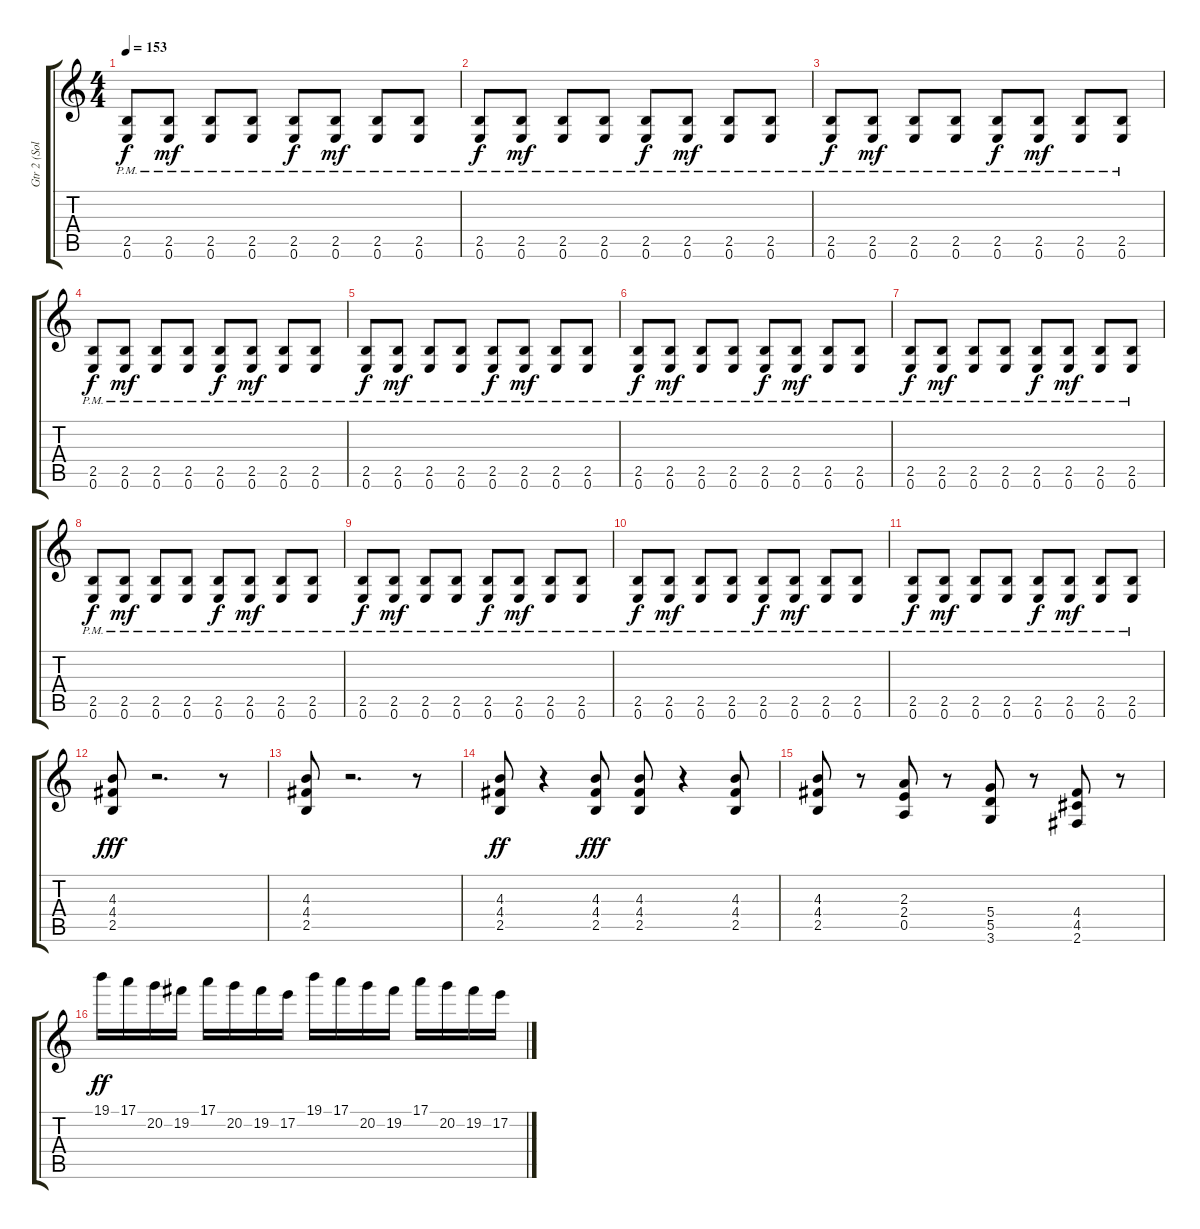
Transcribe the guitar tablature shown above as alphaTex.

\track ("Gtr 2 (Solo high)" "Gtr 2 (Sol") {instrument overdrivenguitar}
\staff {score tabs}
\tuning (E4 B3 G3 D3 A2 E2) {hide}
\ts (4 4)
\tempo 153
\clef g2
\ks c
(2.5{pm} 0.6{pm}).8{dy f} (2.5{pm} 0.6{pm}).8{dy mf} (2.5{pm} 0.6{pm}).8 (2.5{pm} 0.6{pm}).8 (2.5{pm} 0.6{pm}).8{dy f} (2.5{pm} 0.6{pm}).8{dy mf} (2.5{pm} 0.6{pm}).8 (2.5{pm} 0.6{pm}).8 |
(2.5{pm} 0.6{pm}).8{dy f} (2.5{pm} 0.6{pm}).8{dy mf} (2.5{pm} 0.6{pm}).8 (2.5{pm} 0.6{pm}).8 (2.5{pm} 0.6{pm}).8{dy f} (2.5{pm} 0.6{pm}).8{dy mf} (2.5{pm} 0.6{pm}).8 (2.5{pm} 0.6{pm}).8 |
(2.5{pm} 0.6{pm}).8{dy f} (2.5{pm} 0.6{pm}).8{dy mf} (2.5{pm} 0.6{pm}).8 (2.5{pm} 0.6{pm}).8 (2.5{pm} 0.6{pm}).8{dy f} (2.5{pm} 0.6{pm}).8{dy mf} (2.5{pm} 0.6{pm}).8 (2.5{pm} 0.6{pm}).8 |
(2.5{pm} 0.6{pm}).8{dy f} (2.5{pm} 0.6{pm}).8{dy mf} (2.5{pm} 0.6{pm}).8 (2.5{pm} 0.6{pm}).8 (2.5{pm} 0.6{pm}).8{dy f} (2.5{pm} 0.6{pm}).8{dy mf} (2.5{pm} 0.6{pm}).8 (2.5{pm} 0.6{pm}).8 |
(2.5{pm} 0.6{pm}).8{dy f} (2.5{pm} 0.6{pm}).8{dy mf} (2.5{pm} 0.6{pm}).8 (2.5{pm} 0.6{pm}).8 (2.5{pm} 0.6{pm}).8{dy f} (2.5{pm} 0.6{pm}).8{dy mf} (2.5{pm} 0.6{pm}).8 (2.5{pm} 0.6{pm}).8 |
(2.5{pm} 0.6{pm}).8{dy f} (2.5{pm} 0.6{pm}).8{dy mf} (2.5{pm} 0.6{pm}).8 (2.5{pm} 0.6{pm}).8 (2.5{pm} 0.6{pm}).8{dy f} (2.5{pm} 0.6{pm}).8{dy mf} (2.5{pm} 0.6{pm}).8 (2.5{pm} 0.6{pm}).8 |
(2.5{pm} 0.6{pm}).8{dy f} (2.5{pm} 0.6{pm}).8{dy mf} (2.5{pm} 0.6{pm}).8 (2.5{pm} 0.6{pm}).8 (2.5{pm} 0.6{pm}).8{dy f} (2.5{pm} 0.6{pm}).8{dy mf} (2.5{pm} 0.6{pm}).8 (2.5{pm} 0.6{pm}).8 |
(2.5{pm} 0.6{pm}).8{dy f} (2.5{pm} 0.6{pm}).8{dy mf} (2.5{pm} 0.6{pm}).8 (2.5{pm} 0.6{pm}).8 (2.5{pm} 0.6{pm}).8{dy f} (2.5{pm} 0.6{pm}).8{dy mf} (2.5{pm} 0.6{pm}).8 (2.5{pm} 0.6{pm}).8 |
(2.5{pm} 0.6{pm}).8{dy f} (2.5{pm} 0.6{pm}).8{dy mf} (2.5{pm} 0.6{pm}).8 (2.5{pm} 0.6{pm}).8 (2.5{pm} 0.6{pm}).8{dy f} (2.5{pm} 0.6{pm}).8{dy mf} (2.5{pm} 0.6{pm}).8 (2.5{pm} 0.6{pm}).8 |
(2.5{pm} 0.6{pm}).8{dy f} (2.5{pm} 0.6{pm}).8{dy mf} (2.5{pm} 0.6{pm}).8 (2.5{pm} 0.6{pm}).8 (2.5{pm} 0.6{pm}).8{dy f} (2.5{pm} 0.6{pm}).8{dy mf} (2.5{pm} 0.6{pm}).8 (2.5{pm} 0.6{pm}).8 |
(2.5{pm} 0.6{pm}).8{dy f} (2.5{pm} 0.6{pm}).8{dy mf} (2.5{pm} 0.6{pm}).8 (2.5{pm} 0.6{pm}).8 (2.5{pm} 0.6{pm}).8{dy f} (2.5{pm} 0.6{pm}).8{dy mf} (2.5{pm} 0.6{pm}).8 (2.5{pm} 0.6{pm}).8 |
(4.3 4.4 2.5).8{dy fff} r.2{d} r.8 |
(4.3 4.4 2.5).8 r.2{d} r.8 |
(4.3 4.4 2.5).8{dy ff} r.4 (4.3 4.4 2.5).8{dy fff} (4.3 4.4 2.5).8 r.4 (4.3 4.4 2.5).8 |
(4.3 4.4 2.5).8 r.8 (2.3 2.4 0.5).8 r.8 (5.4 5.5 3.6).8 r.8 (4.4 4.5 2.6).8 r.8 |
19.1.16{dy ff} 17.1.16 20.2.16 19.2.16 17.1.16 20.2.16 19.2.16 17.2.16 19.1.16 17.1.16 20.2.16 19.2.16 17.1.16 20.2.16 19.2.16 17.2.16
